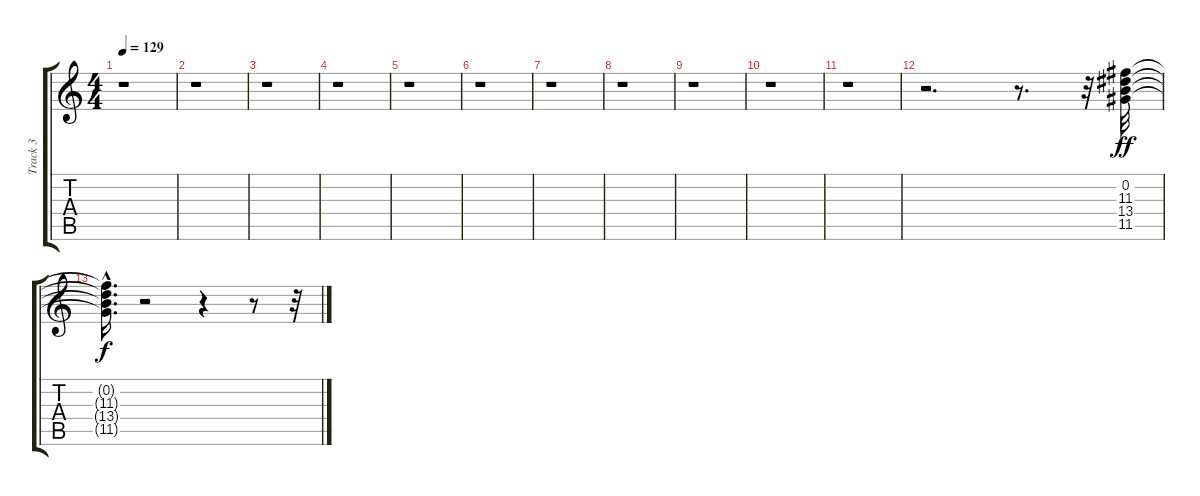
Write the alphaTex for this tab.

\track ("Track 3" "Track 3") {instrument acousticguitarsteel}
\staff {score tabs}
\tuning (E4 B3 G3 D3 A2 E2) {hide}
\ts (4 4)
\tempo 129
\clef g2
\ks c
r.1{dy ff} |
r.1 |
r.1 |
r.1 |
r.1 |
r.1 |
r.1 |
r.1 |
r.1 |
r.1 |
r.1 |
r.2{d} r.8{d} r.32 (0.2 11.3 13.4 11.5).32 |
(0.2{hac t} 11.3{hac t} 13.4{hac t} 11.5{hac t}).16{d dy f} r.2 r.4 r.8 r.32
